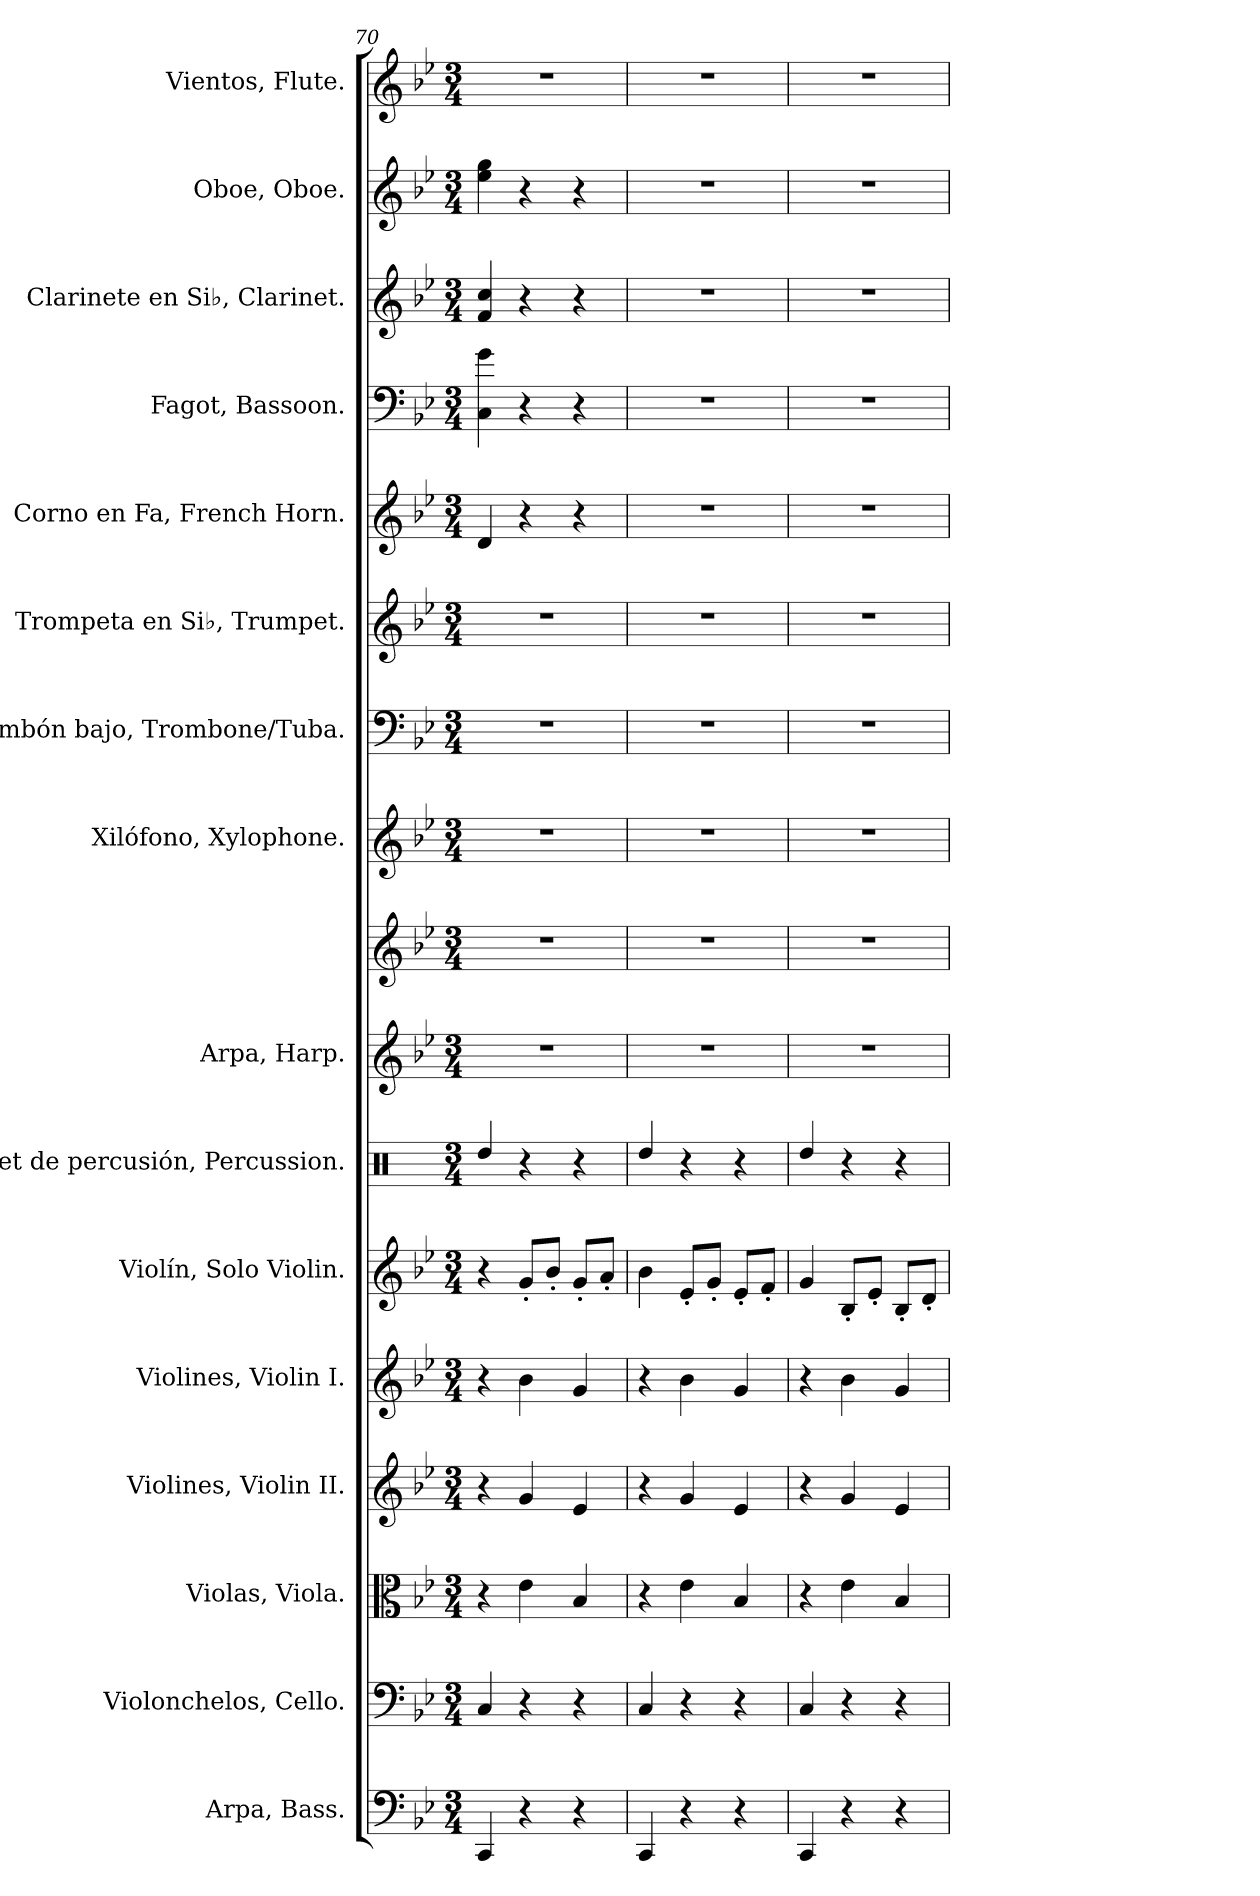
**kern	**kern	**kern	**kern	**kern	**kern	**kern	**kern	**kern	**kern	**kern	**kern	**kern	**kern	**kern	**kern	**kern
*part16	*part15	*part14	*part13	*part12	*part11	*part10	*part9	*part9	*part8	*part7	*part6	*part5	*part4	*part3	*part2	*part1
*staff17	*staff16	*staff15	*staff14	*staff13	*staff12	*staff11	*staff10	*staff9	*staff8	*staff7	*staff6	*staff5	*staff4	*staff3	*staff2	*staff1
*I"Arpa, Bass.	*I"Violonchelos, Cello.	*I"Violas, Viola.	*I"Violines, Violin II.	*I"Violines, Violin I.	*I"Violín, Solo Violin.	*I"Set de percusión, Percussion.	*I"Arpa, Harp.	*	*I"Xilófono, Xylophone.	*I"Trombón bajo, Trombone/Tuba.	*I"Trompeta en Si♭, Trumpet.	*I"Corno en Fa, French Horn.	*I"Fagot, Bassoon.	*I"Clarinete en Si♭, Clarinet.	*I"Oboe, Oboe.	*I"Vientos, Flute.
*I'Arp.	*I'Vcs.	*I'Vlas.	*I'Vlns.	*I'Vlns.	*I'Vln.	*	*I'Arp.	*	*I'Xil.	*I'Tbn. B.	*I'Tpt. Si♭	*I'Cor. Fa	*I'Fag.	*I'Cl. Si♭	*I'Ob.	*I'Vi.
*clefF4	*clefF4	*clefC3	*clefG2	*clefG2	*clefG2	*clefX	*clefG2	*clefG2	*clefG2	*clefF4	*clefG2	*clefG2	*clefF4	*clefG2	*clefG2	*clefG2
*	*	*	*	*	*	*	*	*	*ITrd-7c-12	*	*ITrd1c2	*ITrd4c7	*	*ITrd1c2	*	*
*k[b-e-]	*k[b-e-]	*k[b-e-]	*k[b-e-]	*k[b-e-]	*k[b-e-]	*k[]	*k[b-e-]	*k[b-e-]	*k[b-e-]	*k[b-e-]	*k[b-e-a-d-]	*k[b-e-a-]	*k[b-e-]	*k[b-e-a-d-]	*k[b-e-]	*k[b-e-]
*M3/4	*M3/4	*M3/4	*M3/4	*M3/4	*M3/4	*M3/4	*M3/4	*M3/4	*M3/4	*M3/4	*M3/4	*M3/4	*M3/4	*M3/4	*M3/4	*M3/4
=70	=70	=70	=70	=70	=70	=70	=70	=70	=70	=70	=70	=70	=70	=70	=70	=70
4CC/	4C/	4r	4r	4r	4r	4Rdd/	2.r	2.r	2.r	2.r	2.r	4G/	4C\ 4g\	4e-/ 4b-/	4ee-\ 4gg\	2.r
4r	4r	4e-\	4g/	4b-\	8g'/L	4r	.	.	.	.	.	4r	4r	4r	4r	.
.	.	.	.	.	8b-'/J	.	.	.	.	.	.	.	.	.	.	.
4r	4r	4B-/	4e-/	4g/	8g'/L	4r	.	.	.	.	.	4r	4r	4r	4r	.
.	.	.	.	.	8a'/J	.	.	.	.	.	.	.	.	.	.	.
=71	=71	=71	=71	=71	=71	=71	=71	=71	=71	=71	=71	=71	=71	=71	=71	=71
4CC/	4C/	4r	4r	4r	4b-\	4Rdd/	2.r	2.r	2.r	2.r	2.r	2.r	2.r	2.r	2.r	2.r
4r	4r	4e-\	4g/	4b-\	8e-'/L	4r	.	.	.	.	.	.	.	.	.	.
.	.	.	.	.	8g'/J	.	.	.	.	.	.	.	.	.	.	.
4r	4r	4B-/	4e-/	4g/	8e-'/L	4r	.	.	.	.	.	.	.	.	.	.
.	.	.	.	.	8f'/J	.	.	.	.	.	.	.	.	.	.	.
!!LO:PB:g=z
=72	=72	=72	=72	=72	=72	=72	=72	=72	=72	=72	=72	=72	=72	=72	=72	=72
4CC/	4C/	4r	4r	4r	4g/	4Rdd/	2.r	2.r	2.r	2.r	2.r	2.r	2.r	2.r	2.r	2.r
4r	4r	4e-\	4g/	4b-\	8B-'/L	4r	.	.	.	.	.	.	.	.	.	.
.	.	.	.	.	8e-'/J	.	.	.	.	.	.	.	.	.	.	.
4r	4r	4B-/	4e-/	4g/	8B-'/L	4r	.	.	.	.	.	.	.	.	.	.
.	.	.	.	.	8d'/J	.	.	.	.	.	.	.	.	.	.	.
=	=	=	=	=	=	=	=	=	=	=	=	=	=	=	=	=
*-	*-	*-	*-	*-	*-	*-	*-	*-	*-	*-	*-	*-	*-	*-	*-	*-
